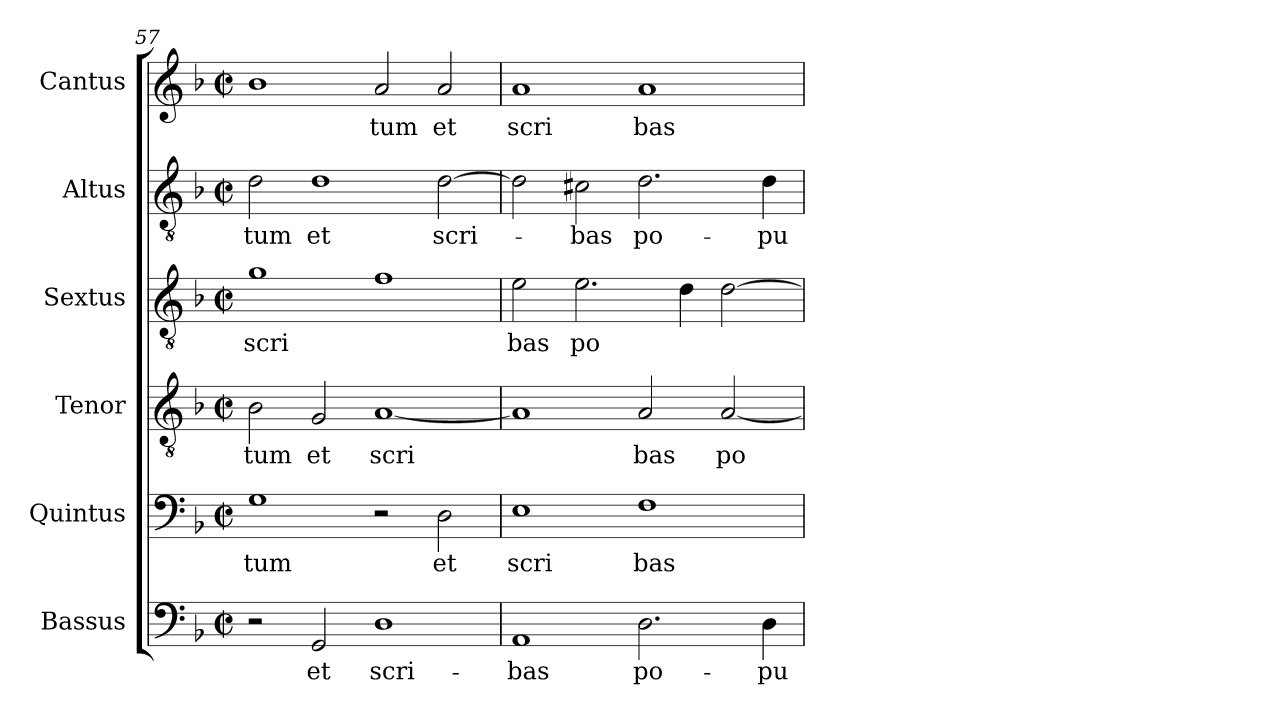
**kern	**text	**kern	**text	**kern	**text	**kern	**text	**kern	**text	**kern	**text
*part6	*part6	*part5	*part5	*part4	*part4	*part3	*part3	*part2	*part2	*part1	*part1
*staff6	*staff6	*staff5	*staff5	*staff4	*staff4	*staff3	*staff3	*staff2	*staff2	*staff1	*staff1
*I"Bassus	*	*I"Quintus	*	*I"Tenor	*	*I"Sextus	*	*I"Altus	*	*I"Cantus	*
*I'Bassus	*	*I'Quintus	*	*I'Tenor	*	*I'Sextus	*	*I'Altus	*	*I'Cantus	*
*clefF4	*	*clefF4	*	*clefGv2	*	*clefGv2	*	*clefGv2	*	*clefG2	*
*k[b-]	*	*k[b-]	*	*k[b-]	*	*k[b-]	*	*k[b-]	*	*k[b-]	*
*F:	*	*F:	*	*F:	*	*F:	*	*F:	*	*F:	*
*M2/2	*	*M2/2	*	*M2/2	*	*M2/2	*	*M2/2	*	*M2/2	*
*met(c|)	*	*met(c|)	*	*met(c|)	*	*met(c|)	*	*met(c|)	*	*met(c|)	*
=57	=57	=57	=57	=57	=57	=57	=57	=57	=57	=57	=57
!	!	!	!LO:LY:b:cj	!	!LO:LY:b:cj	!	!LO:LY:b	!	!LO:LY:b:cj	!	!
2r	.	1G	tum	2B-\	tum	1g	scri	2d\	-tum	1b-	.
!	!LO:LY:b:cj	!	!	!	!LO:LY:b:cj	!	!	!	!LO:LY:b:cj	!	!
2GG/	et	.	.	2G/	et	.	.	1d	et	.	.
!	!LO:LY:b:cj	!	!	!	!LO:LY:b	!	!	!	!	!	!LO:LY:b:cj
1D	scri-	2r	.	[<1A	scri	1f	.	.	.	2a/	tum
!	!	!	!LO:LY:b:cj	!	!	!	!	!	!LO:LY:b	!	!LO:LY:b:cj
.	.	2D\	et	.	.	.	.	[>2d\	scri-	2a/	et
=58	=58	=58	=58	=58	=58	=58	=58	=58	=58	=58	=58
!	!LO:LY:b:cj	!	!LO:LY:b:cj	!	!	!	!LO:LY:b:cj	!	!	!	!LO:LY:b:cj
1AA	-bas	1E	scri	1A]	.	2e\	bas	2d\]	.	1a	scri
!	!	!	!	!	!	!	!LO:LY:b:cj	!	!LO:LY:b:cj	!	!
.	.	.	.	.	.	2.e\	po	2c#X\	-bas	.	.
!	!LO:LY:b:cj	!	!LO:LY:b:cj	!	!LO:LY:b:cj	!	!	!	!LO:LY:b:cj	!	!LO:LY:b:cj
2.D\	po-	1F	bas	2A/	bas	.	.	2.d\	po-	1a	bas
.	.	.	.	.	.	4d\	.	.	.	.	.
!	!	!	!	!	!LO:LY:b:cj	!	!	!	!	!	!
.	.	.	.	[<2A/	po	[>2d\	.	.	.	.	.
!	!LO:LY:b:cj	!	!	!	!	!	!	!	!LO:LY:b:cj	!	!
4D\	-pu-	.	.	.	.	.	.	4d\	-pu-	.	.
=	=	=	=	=	=	=	=	=	=	=	=
*-	*-	*-	*-	*-	*-	*-	*-	*-	*-	*-	*-
